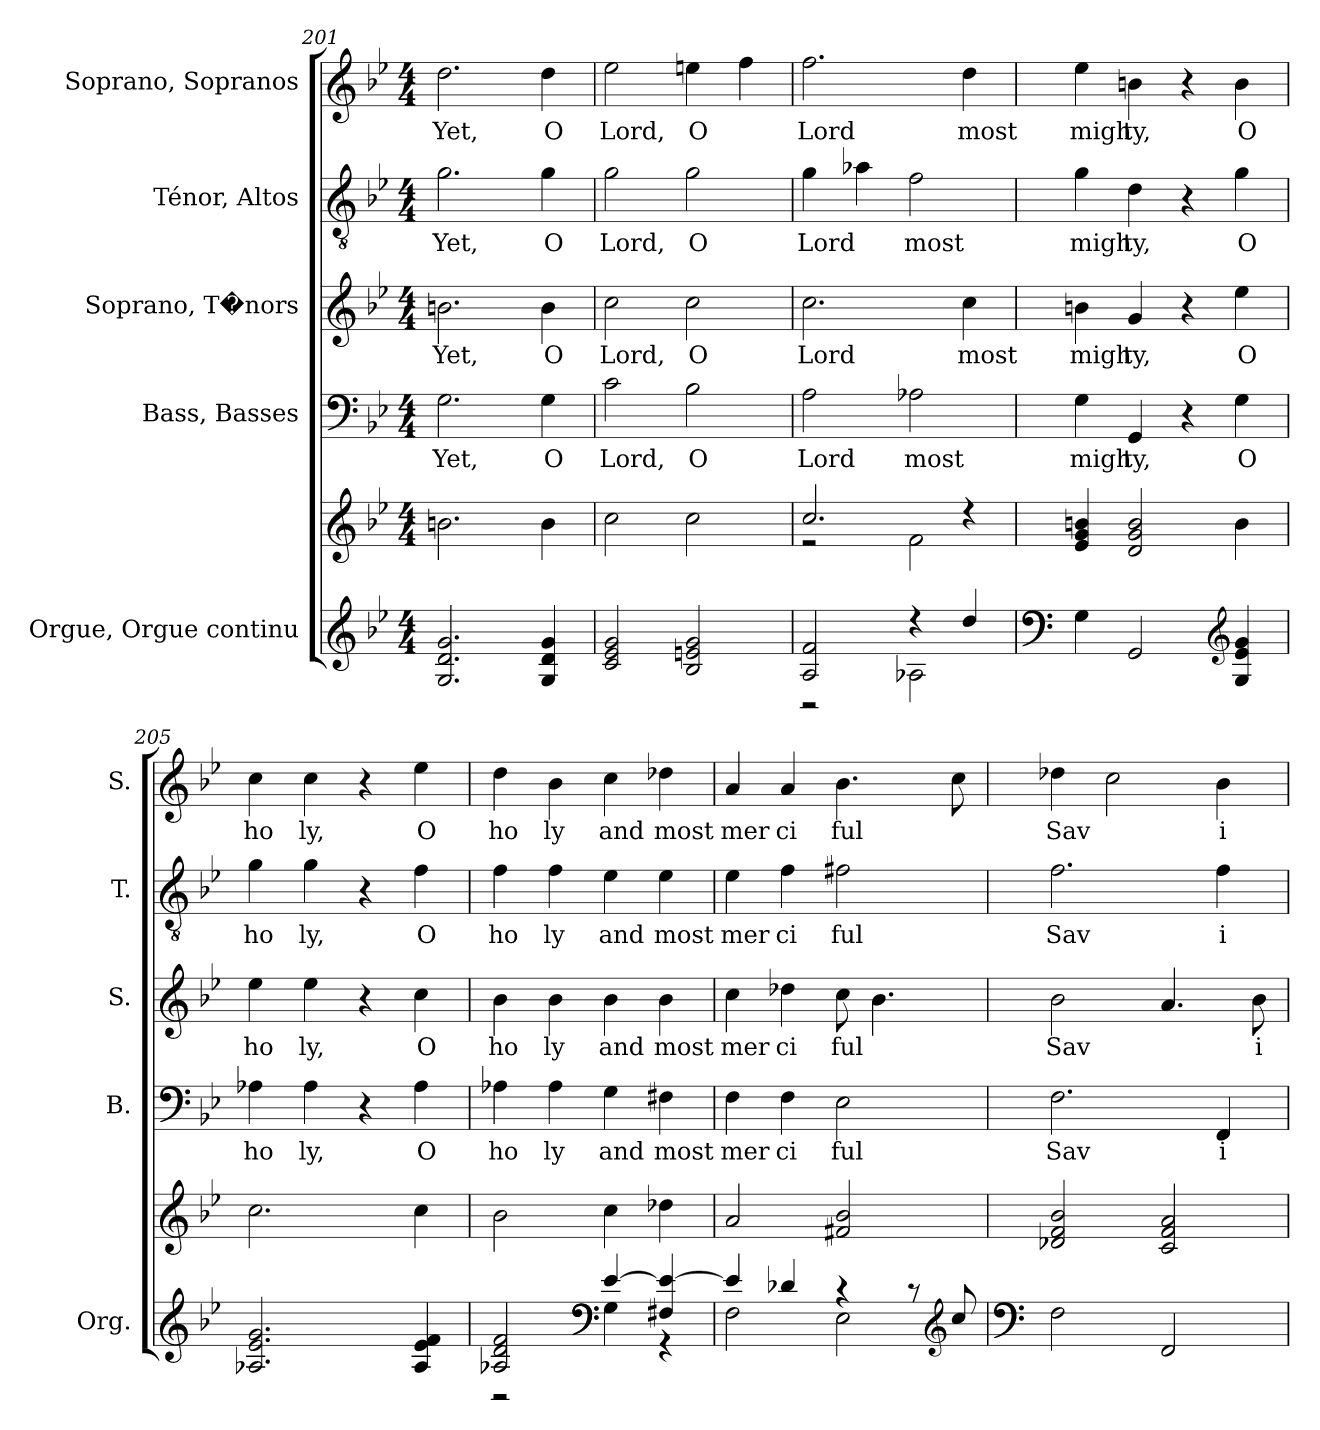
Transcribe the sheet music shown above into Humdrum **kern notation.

**kern	**kern	**kern	**text	**kern	**text	**kern	**text	**kern	**text
*part5	*part5	*part4	*part4	*part3	*part3	*part2	*part2	*part1	*part1
*staff6	*staff5	*staff4	*staff4	*staff3	*staff3	*staff2	*staff2	*staff1	*staff1
*I"Orgue, Orgue continu	*	*I"Bass, Basses	*	*I"Soprano, T�nors	*	*I"Ténor, Altos	*	*I"Soprano, Sopranos	*
*I'Org.	*	*I'B.	*	*I'S.	*	*I'T.	*	*I'S.	*
*clefG2	*clefG2	*clefF4	*	*clefG2	*	*clefGv2	*	*clefG2	*
*k[b-e-]	*k[b-e-]	*k[b-e-]	*	*k[b-e-]	*	*k[b-e-]	*	*k[b-e-]	*
*M4/4	*M4/4	*M4/4	*	*M4/4	*	*M4/4	*	*M4/4	*
=201	=201	=201	=201	=201	=201	=201	=201	=201	=201
!	!	!	!LO:LY:b	!	!LO:LY:b	!	!LO:LY:b	!	!LO:LY:b
2.G/ 2.d/ 2.g/	2.bn\	2.G\	Yet,	2.bn\	Yet,	2.g\	Yet,	2.dd\	Yet,
!	!	!	!LO:LY:b	!	!LO:LY:b	!	!LO:LY:b	!	!LO:LY:b
4G/ 4d/ 4g/	4b\	4G\	O	4b\	O	4g\	O	4dd\	O
=202	=202	=202	=202	=202	=202	=202	=202	=202	=202
!	!	!	!LO:LY:b	!	!LO:LY:b	!	!LO:LY:b	!	!LO:LY:b
2c/ 2e-/ 2g/	2cc\	2c\	Lord,	2cc\	Lord,	2g\	Lord,	2ee-\	Lord,
!	!	!	!LO:LY:b	!	!LO:LY:b	!	!LO:LY:b	!	!LO:LY:b
2B-/ 2en/ 2g/	2cc\	2B-\	O	2cc\	O	2g\	O	4een\	O
.	.	.	.	.	.	.	.	4ff\	.
=203	=203	=203	=203	=203	=203	=203	=203	=203	=203
*^	*^	*	*	*	*	*	*	*	*
!	!	!	!	!	!LO:LY:b	!	!LO:LY:b	!	!LO:LY:b	!	!LO:LY:b
2A/ 2f/	2r	2.cc/	2r	2A\	Lord	2.cc\	Lord	4g\	Lord	2.ff\	Lord
.	.	.	.	.	.	.	.	4a-X\	.	.	.
!	!	!	!	!	!LO:LY:b	!	!	!	!LO:LY:b	!	!
4r	2A-X\	.	2f\	2A-X\	most	.	.	2f\	most	.	.
!	!	!	!	!	!	!	!LO:LY:b	!	!	!	!LO:LY:b
4dd/	.	4r	.	.	.	4cc\	most	.	.	4dd\	most
*v	*v	*	*	*	*	*	*	*	*	*	*
*	*v	*v	*	*	*	*	*	*	*	*
!!LO:PB:g=z
=204	=204	=204	=204	=204	=204	=204	=204	=204	=204
*clefF4	*	*	*	*	*	*	*	*	*
!	!	!	!LO:LY:b	!	!LO:LY:b	!	!LO:LY:b	!	!LO:LY:b
4G\	4e-/ 4g/ 4bn/	4G\	migh	4bn\	migh	4g\	migh	4ee-\	migh
!	!	!	!LO:LY:b	!	!LO:LY:b	!	!LO:LY:b	!	!LO:LY:b
2GG/	2d/ 2g/ 2b/	4GG/	ty,	4g/	ty,	4d\	ty,	4bn\	ty,
.	.	4r	.	4r	.	4r	.	4r	.
*clefG2	*	*	*	*	*	*	*	*	*
!	!	!	!LO:LY:b	!	!LO:LY:b	!	!LO:LY:b	!	!LO:LY:b
4G/ 4e-/ 4g/	4b\	4G\	O	4ee-\	O	4g\	O	4b\	O
=205	=205	=205	=205	=205	=205	=205	=205	=205	=205
!	!	!	!LO:LY:b	!	!LO:LY:b	!	!LO:LY:b	!	!LO:LY:b
2.A-X/ 2.e-/ 2.g/	2.cc\	4A-X\	ho	4ee-\	ho	4g\	ho	4cc\	ho
!	!	!	!LO:LY:b	!	!LO:LY:b	!	!LO:LY:b	!	!LO:LY:b
.	.	4A-\	ly,	4ee-\	ly,	4g\	ly,	4cc\	ly,
.	.	4r	.	4r	.	4r	.	4r	.
!	!	!	!LO:LY:b	!	!LO:LY:b	!	!LO:LY:b	!	!LO:LY:b
4A-/ 4e-/ 4f/	4cc\	4A-\	O	4cc\	O	4f\	O	4ee-\	O
=206	=206	=206	=206	=206	=206	=206	=206	=206	=206
*^	*	*	*	*	*	*	*	*	*
!	!	!	!	!LO:LY:b	!	!LO:LY:b	!	!LO:LY:b	!	!LO:LY:b
2A-X/ 2d/ 2f/	2r	2b-\	4A-X\	ho	4b-\	ho	4f\	ho	4dd\	ho
!	!	!	!	!LO:LY:b	!	!LO:LY:b	!	!LO:LY:b	!	!LO:LY:b
.	.	.	4A-\	ly	4b-\	ly	4f\	ly	4b-\	ly
*clefF4	*	*	*	*	*	*	*	*	*	*
!	!	!	!	!LO:LY:b	!	!LO:LY:b	!	!LO:LY:b	!	!LO:LY:b
[4e-/	4G\	4cc\	4G\	and	4b-\	and	4e-\	and	4cc\	and
!	!	!	!	!LO:LY:b	!	!LO:LY:b	!	!LO:LY:b	!	!LO:LY:b
4F#X/ 4e-/_	4r	4dd-X\	4F#X\	most	4b-\	most	4e-\	most	4dd-X\	most
=207	=207	=207	=207	=207	=207	=207	=207	=207	=207	=207
!	!	!	!	!LO:LY:b	!	!LO:LY:b	!	!LO:LY:b	!	!LO:LY:b
4e-/]	2F\	2a/	4F\	mer	4cc\	mer	4e-\	mer	4a/	mer
!	!	!	!	!LO:LY:b	!	!LO:LY:b	!	!LO:LY:b	!	!LO:LY:b
4d-X/	.	.	4F\	ci	4dd-X\	ci	4f\	ci	4a/	ci
!	!	!	!	!LO:LY:b	!	!LO:LY:b	!	!LO:LY:b	!	!LO:LY:b
4r	2E-\	2f#X/ 2b-/	2E-\	ful	8cc\	ful	2f#X\	ful	4.b-\	ful
.	.	.	.	.	4.b-\	.	.	.	.	.
8r	.	.	.	.	.	.	.	.	.	.
*clefG2	*	*	*	*	*	*	*	*	*	*
8cc/	.	.	.	.	.	.	.	.	8cc\	.
*v	*v	*	*	*	*	*	*	*	*	*
=208	=208	=208	=208	=208	=208	=208	=208	=208	=208
*clefF4	*	*	*	*	*	*	*	*	*
!	!	!	!LO:LY:b	!	!LO:LY:b	!	!LO:LY:b	!	!LO:LY:b
2F\	2d-X/ 2f/ 2b-/	2.F\	Sav	2b-\	Sav	2.f\	Sav	4dd-X\	Sav
.	.	.	.	.	.	.	.	2cc\	.
2FF/	2c/ 2f/ 2a/	.	.	4.a/	.	.	.	.	.
!	!	!	!LO:LY:b	!	!	!	!LO:LY:b	!	!LO:LY:b
.	.	4FF/	i	.	.	4f\	i	4b-\	i
!	!	!	!	!	!LO:LY:b	!	!	!	!
.	.	.	.	8b-\	i	.	.	.	.
=	=	=	=	=	=	=	=	=	=
*-	*-	*-	*-	*-	*-	*-	*-	*-	*-
